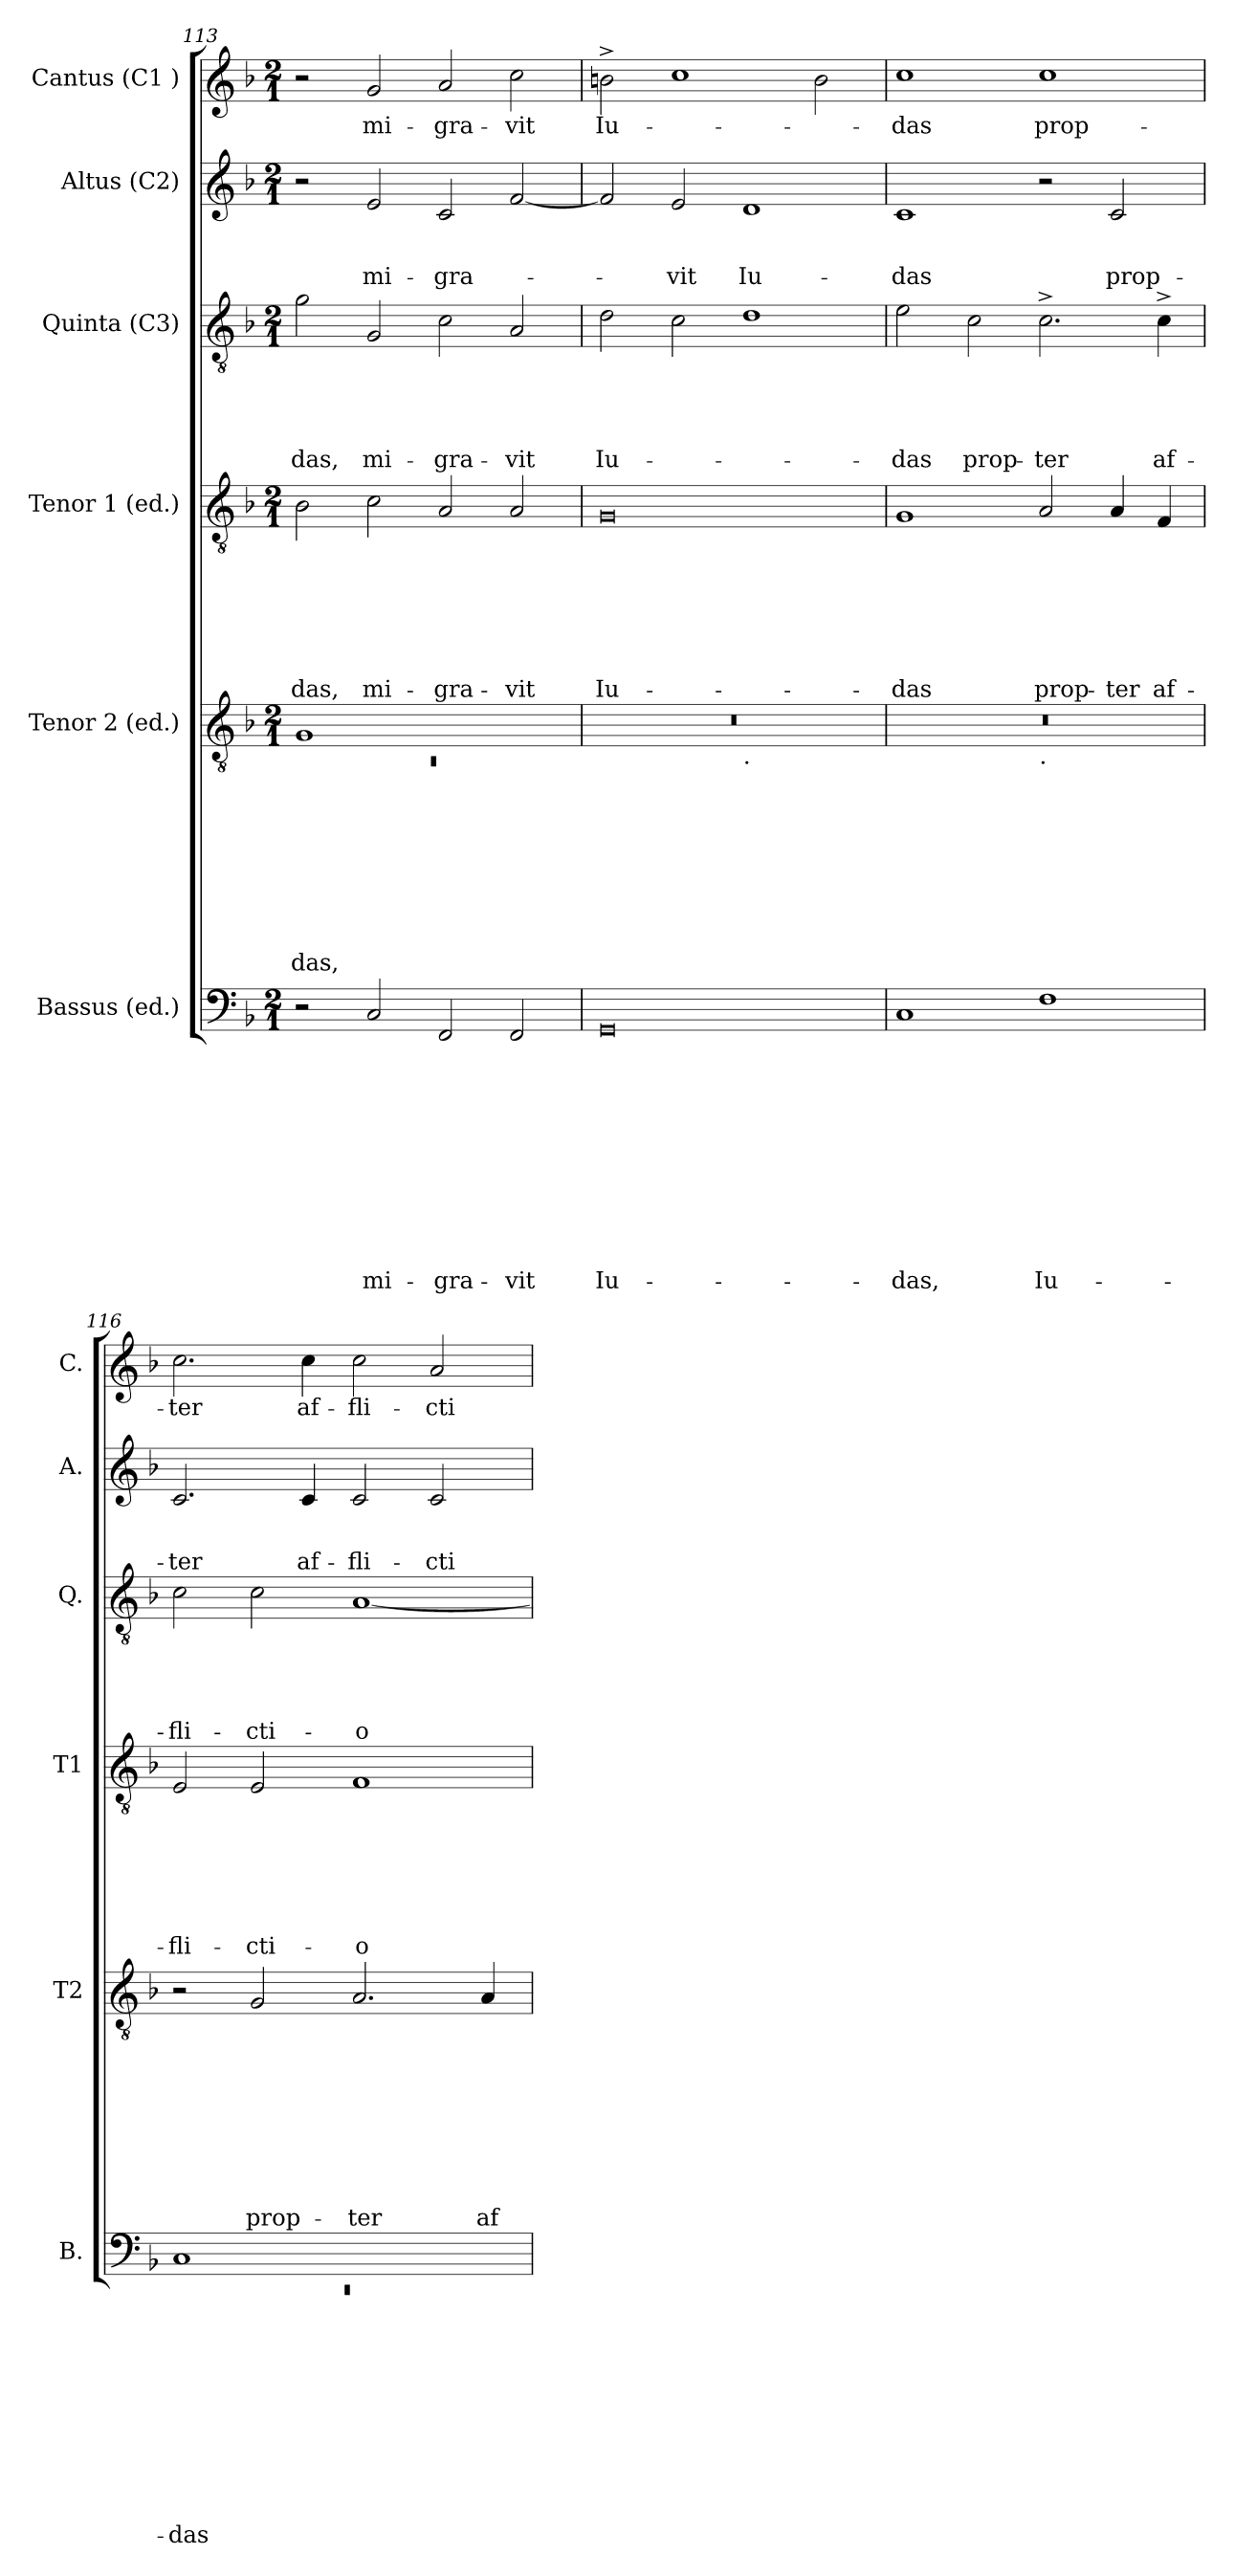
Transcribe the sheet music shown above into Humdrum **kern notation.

**kern	**text	**text	**text	**text	**text	**text	**text	**text	**text	**text	**text	**kern	**text	**text	**text	**text	**text	**text	**text	**text	**text	**kern	**text	**text	**text	**text	**text	**text	**text	**kern	**text	**text	**text	**text	**text	**kern	**text	**text	**text	**kern	**text
*part6	*part6	*part6	*part6	*part6	*part6	*part6	*part6	*part6	*part6	*part6	*part6	*part5	*part5	*part5	*part5	*part5	*part5	*part5	*part5	*part5	*part5	*part4	*part4	*part4	*part4	*part4	*part4	*part4	*part4	*part3	*part3	*part3	*part3	*part3	*part3	*part2	*part2	*part2	*part2	*part1	*part1
*staff6	*staff6	*staff6	*staff6	*staff6	*staff6	*staff6	*staff6	*staff6	*staff6	*staff6	*staff6	*staff5	*staff5	*staff5	*staff5	*staff5	*staff5	*staff5	*staff5	*staff5	*staff5	*staff4	*staff4	*staff4	*staff4	*staff4	*staff4	*staff4	*staff4	*staff3	*staff3	*staff3	*staff3	*staff3	*staff3	*staff2	*staff2	*staff2	*staff2	*staff1	*staff1
*I"Bassus (ed.)	*	*	*	*	*	*	*	*	*	*	*	*I"Tenor 2 (ed.)	*	*	*	*	*	*	*	*	*	*I"Tenor 1 (ed.)	*	*	*	*	*	*	*	*I"Quinta (C3)	*	*	*	*	*	*I"Altus (C2)	*	*	*	*I"Cantus (C1 )	*
*I'B.	*	*	*	*	*	*	*	*	*	*	*	*I'T2	*	*	*	*	*	*	*	*	*	*I'T1	*	*	*	*	*	*	*	*I'Q.	*	*	*	*	*	*I'A.	*	*	*	*I'C.	*
*clefF4	*	*	*	*	*	*	*	*	*	*	*	*clefGv2	*	*	*	*	*	*	*	*	*	*clefGv2	*	*	*	*	*	*	*	*clefGv2	*	*	*	*	*	*clefG2	*	*	*	*clefG2	*
*k[b-]	*	*	*	*	*	*	*	*	*	*	*	*k[b-]	*	*	*	*	*	*	*	*	*	*k[b-]	*	*	*	*	*	*	*	*k[b-]	*	*	*	*	*	*k[b-]	*	*	*	*k[b-]	*
*F:	*	*	*	*	*	*	*	*	*	*	*	*F:	*	*	*	*	*	*	*	*	*	*F:	*	*	*	*	*	*	*	*F:	*	*	*	*	*	*F:	*	*	*	*F:	*
*M2/1	*	*	*	*	*	*	*	*	*	*	*	*M2/1	*	*	*	*	*	*	*	*	*	*M2/1	*	*	*	*	*	*	*	*M2/1	*	*	*	*	*	*M2/1	*	*	*	*M2/1	*
=113	=113	=113	=113	=113	=113	=113	=113	=113	=113	=113	=113	=113	=113	=113	=113	=113	=113	=113	=113	=113	=113	=113	=113	=113	=113	=113	=113	=113	=113	=113	=113	=113	=113	=113	=113	=113	=113	=113	=113	=113	=113
*	*	*	*	*	*	*	*	*	*	*	*	*^	*	*	*	*	*	*	*	*	*	*	*	*	*	*	*	*	*	*	*	*	*	*	*	*	*	*	*	*	*
!	!	!	!	!	!	!	!	!	!	!	!	!	!LO:N:vis=1	!	!	!	!	!	!	!	!	!LO:LY:b	!	!	!	!	!	!	!	!LO:LY:b	!	!	!	!	!	!LO:LY:b	!	!	!	!	!	!
2r	.	.	.	.	.	.	.	.	.	.	.	1G	0rC	.	.	.	.	.	.	.	.	-das,	2B-\	.	.	.	.	.	.	-das,	2g\	.	.	.	.	-das,	2r	.	.	.	2r	.
!	!	!	!	!	!	!	!	!	!	!	!LO:LY:b	!	!	!	!	!	!	!	!	!	!	!	!	!	!	!	!	!	!	!LO:LY:b	!	!	!	!	!	!LO:LY:b	!	!	!	!LO:LY:b	!	!LO:LY:b
2C/	.	.	.	.	.	.	.	.	.	.	mi-	.	.	.	.	.	.	.	.	.	.	.	2c\	.	.	.	.	.	.	mi-	2G/	.	.	.	.	mi-	2e/	.	.	mi-	2g/	mi-
!	!	!	!	!	!	!	!	!	!	!	!LO:LY:b	!	!	!	!	!	!	!	!	!	!	!	!	!	!	!	!	!	!	!LO:LY:b	!	!	!	!	!	!LO:LY:b	!	!	!	!LO:LY:b	!	!LO:LY:b
2FF/	.	.	.	.	.	.	.	.	.	.	-gra-	1ryy	.	.	.	.	.	.	.	.	.	.	2A/	.	.	.	.	.	.	-gra-	2c\	.	.	.	.	-gra-	2c/	.	.	-gra-	2a/	-gra-
!	!	!	!	!	!	!	!	!	!	!	!LO:LY:b	!	!	!	!	!	!	!	!	!	!	!	!	!	!	!	!	!	!	!LO:LY:b	!	!	!	!	!	!LO:LY:b	!	!	!	!	!	!LO:LY:b
2FF/	.	.	.	.	.	.	.	.	.	.	-vit	.	.	.	.	.	.	.	.	.	.	.	2A/	.	.	.	.	.	.	-vit	2A/	.	.	.	.	-vit	[<2f/	.	.	.	2cc\	-vit
=114	=114	=114	=114	=114	=114	=114	=114	=114	=114	=114	=114	=114	=114	=114	=114	=114	=114	=114	=114	=114	=114	=114	=114	=114	=114	=114	=114	=114	=114	=114	=114	=114	=114	=114	=114	=114	=114	=114	=114	=114	=114	=114
!	!	!	!	!	!	!	!	!	!	!	!LO:LY:b	!	!	!	!	!	!	!	!	!	!	!	!	!	!	!	!	!	!	!LO:LY:b	!	!	!	!	!	!LO:LY:b	!	!	!	!	!	!LO:LY:b
0GG	.	.	.	.	.	.	.	.	.	.	Iu-	0r	1ryy	.	.	.	.	.	.	.	.	.	0G	.	.	.	.	.	.	Iu-	2d\	.	.	.	.	Iu-	2f/]	.	.	.	2bn^>\	Iu-
!	!	!	!	!	!	!	!	!	!	!	!	!	!	!	!	!	!	!	!	!	!	!	!	!	!	!	!	!	!	!	!	!	!	!	!	!	!	!	!	!LO:LY:b	!	!
.	.	.	.	.	.	.	.	.	.	.	.	.	.	.	.	.	.	.	.	.	.	.	.	.	.	.	.	.	.	.	2c\	.	.	.	.	.	2e/	.	.	-vit	1cc	.
!	!	!	!	!	!	!	!	!	!	!	!	!	!LO:TX:b:t=.	!	!	!	!	!	!	!	!	!	!	!	!	!	!	!	!	!	!	!	!	!	!	!	!	!	!	!	!	!
!	!	!	!	!	!	!	!	!	!	!	!	!	!	!	!	!	!	!	!	!	!	!	!	!	!	!	!	!	!	!	!	!	!	!	!	!	!	!	!	!LO:LY:b	!	!
.	.	.	.	.	.	.	.	.	.	.	.	.	1ryy	.	.	.	.	.	.	.	.	.	.	.	.	.	.	.	.	.	1d	.	.	.	.	.	1d	.	.	Iu-	.	.
.	.	.	.	.	.	.	.	.	.	.	.	.	.	.	.	.	.	.	.	.	.	.	.	.	.	.	.	.	.	.	.	.	.	.	.	.	.	.	.	.	2b\	.
=115	=115	=115	=115	=115	=115	=115	=115	=115	=115	=115	=115	=115	=115	=115	=115	=115	=115	=115	=115	=115	=115	=115	=115	=115	=115	=115	=115	=115	=115	=115	=115	=115	=115	=115	=115	=115	=115	=115	=115	=115	=115	=115
!	!	!	!	!	!	!	!	!	!	!	!LO:LY:b	!	!	!	!	!	!	!	!	!	!	!	!	!	!	!	!	!	!	!LO:LY:b	!	!	!	!	!	!LO:LY:b	!	!	!	!LO:LY:b	!	!LO:LY:b
1C	.	.	.	.	.	.	.	.	.	.	-das,	0r	1ryy	.	.	.	.	.	.	.	.	.	1G	.	.	.	.	.	.	-das	2e\	.	.	.	.	-das	1c	.	.	-das	1cc	-das
!	!	!	!	!	!	!	!	!	!	!	!	!	!	!	!	!	!	!	!	!	!	!	!	!	!	!	!	!	!	!	!	!	!	!	!	!LO:LY:b	!	!	!	!	!	!
.	.	.	.	.	.	.	.	.	.	.	.	.	.	.	.	.	.	.	.	.	.	.	.	.	.	.	.	.	.	.	2c\	.	.	.	.	prop-	.	.	.	.	.	.
!	!	!	!	!	!	!	!	!	!	!	!	!	!LO:TX:b:t=.	!	!	!	!	!	!	!	!	!	!	!	!	!	!	!	!	!	!	!	!	!	!	!	!	!	!	!	!	!
!	!	!	!	!	!	!	!	!	!	!	!LO:LY:b	!	!	!	!	!	!	!	!	!	!	!	!	!	!	!	!	!	!	!LO:LY:b	!	!	!	!	!	!LO:LY:b	!	!	!	!	!	!LO:LY:b
1F	.	.	.	.	.	.	.	.	.	.	Iu-	.	1ryy	.	.	.	.	.	.	.	.	.	2A/	.	.	.	.	.	.	prop-	2.c^>\	.	.	.	.	-ter	2r	.	.	.	1cc	prop-
!	!	!	!	!	!	!	!	!	!	!	!	!	!	!	!	!	!	!	!	!	!	!	!	!	!	!	!	!	!	!LO:LY:b	!	!	!	!	!	!	!	!	!	!LO:LY:b	!	!
.	.	.	.	.	.	.	.	.	.	.	.	.	.	.	.	.	.	.	.	.	.	.	4A/	.	.	.	.	.	.	-ter	.	.	.	.	.	.	2c/	.	.	prop-	.	.
!	!	!	!	!	!	!	!	!	!	!	!	!	!	!	!	!	!	!	!	!	!	!	!	!	!	!	!	!	!	!LO:LY:b	!	!	!	!	!	!LO:LY:b	!	!	!	!	!	!
.	.	.	.	.	.	.	.	.	.	.	.	.	.	.	.	.	.	.	.	.	.	.	4F/	.	.	.	.	.	.	af-	4c^>\	.	.	.	.	af-	.	.	.	.	.	.
!!LO:LB:g=z
=116	=116	=116	=116	=116	=116	=116	=116	=116	=116	=116	=116	=116	=116	=116	=116	=116	=116	=116	=116	=116	=116	=116	=116	=116	=116	=116	=116	=116	=116	=116	=116	=116	=116	=116	=116	=116	=116	=116	=116	=116	=116	=116
*^	*	*	*	*	*	*	*	*	*	*	*	*	*	*	*	*	*	*	*	*	*	*	*	*	*	*	*	*	*	*	*	*	*	*	*	*	*	*	*	*	*	*
!	!LO:N:vis=1	!	!	!	!	!	!	!	!	!	!	!LO:LY:b	!	!	!	!	!	!	!	!	!	!	!	!	!	!	!	!	!	!	!LO:LY:b	!	!	!	!	!	!LO:LY:b	!	!	!	!LO:LY:b	!	!LO:LY:b
*	*	*	*	*	*	*	*	*	*	*	*	*	*v	*v	*	*	*	*	*	*	*	*	*	*	*	*	*	*	*	*	*	*	*	*	*	*	*	*	*	*	*	*	*
1C	0rEE	.	.	.	.	.	.	.	.	.	.	-das	2r	.	.	.	.	.	.	.	.	.	2E/	.	.	.	.	.	.	-fli-	2c\	.	.	.	.	-fli-	2.c/	.	.	-ter	2.cc\	-ter
!	!	!	!	!	!	!	!	!	!	!	!	!	!	!	!	!	!	!	!	!	!	!LO:LY:b	!	!	!	!	!	!	!	!LO:LY:b	!	!	!	!	!	!LO:LY:b	!	!	!	!	!	!
.	.	.	.	.	.	.	.	.	.	.	.	.	2G/	.	.	.	.	.	.	.	.	prop-	2E/	.	.	.	.	.	.	-cti-	2c\	.	.	.	.	-cti-	.	.	.	.	.	.
!	!	!	!	!	!	!	!	!	!	!	!	!	!	!	!	!	!	!	!	!	!	!	!	!	!	!	!	!	!	!	!	!	!	!	!	!	!	!	!	!LO:LY:b	!	!LO:LY:b
.	.	.	.	.	.	.	.	.	.	.	.	.	.	.	.	.	.	.	.	.	.	.	.	.	.	.	.	.	.	.	.	.	.	.	.	.	4c/	.	.	af-	4cc\	af-
!	!	!	!	!	!	!	!	!	!	!	!	!	!	!	!	!	!	!	!	!	!	!LO:LY:b	!	!	!	!	!	!	!	!LO:LY:b:rj	!	!	!	!	!	!LO:LY:b:rj	!	!	!	!LO:LY:b	!	!LO:LY:b
1ryy	.	.	.	.	.	.	.	.	.	.	.	.	2.A/	.	.	.	.	.	.	.	.	-ter	1F	.	.	.	.	.	.	-o-	[<1A	.	.	.	.	-o-	2c/	.	.	-fli-	2cc\	-fli-
!	!	!	!	!	!	!	!	!	!	!	!	!	!	!	!	!	!	!	!	!	!	!	!	!	!	!	!	!	!	!	!	!	!	!	!	!	!	!	!	!LO:LY:b	!	!LO:LY:b
.	.	.	.	.	.	.	.	.	.	.	.	.	.	.	.	.	.	.	.	.	.	.	.	.	.	.	.	.	.	.	.	.	.	.	.	.	2c/	.	.	-cti-	2a/	-cti-
!	!	!	!	!	!	!	!	!	!	!	!	!	!	!	!	!	!	!	!	!	!	!LO:LY:b	!	!	!	!	!	!	!	!	!	!	!	!	!	!	!	!	!	!	!	!
.	.	.	.	.	.	.	.	.	.	.	.	.	4A/	.	.	.	.	.	.	.	.	af-	.	.	.	.	.	.	.	.	.	.	.	.	.	.	.	.	.	.	.	.
*v	*v	*	*	*	*	*	*	*	*	*	*	*	*	*	*	*	*	*	*	*	*	*	*	*	*	*	*	*	*	*	*	*	*	*	*	*	*	*	*	*	*	*
=	=	=	=	=	=	=	=	=	=	=	=	=	=	=	=	=	=	=	=	=	=	=	=	=	=	=	=	=	=	=	=	=	=	=	=	=	=	=	=	=	=
*-	*-	*-	*-	*-	*-	*-	*-	*-	*-	*-	*-	*-	*-	*-	*-	*-	*-	*-	*-	*-	*-	*-	*-	*-	*-	*-	*-	*-	*-	*-	*-	*-	*-	*-	*-	*-	*-	*-	*-	*-	*-
